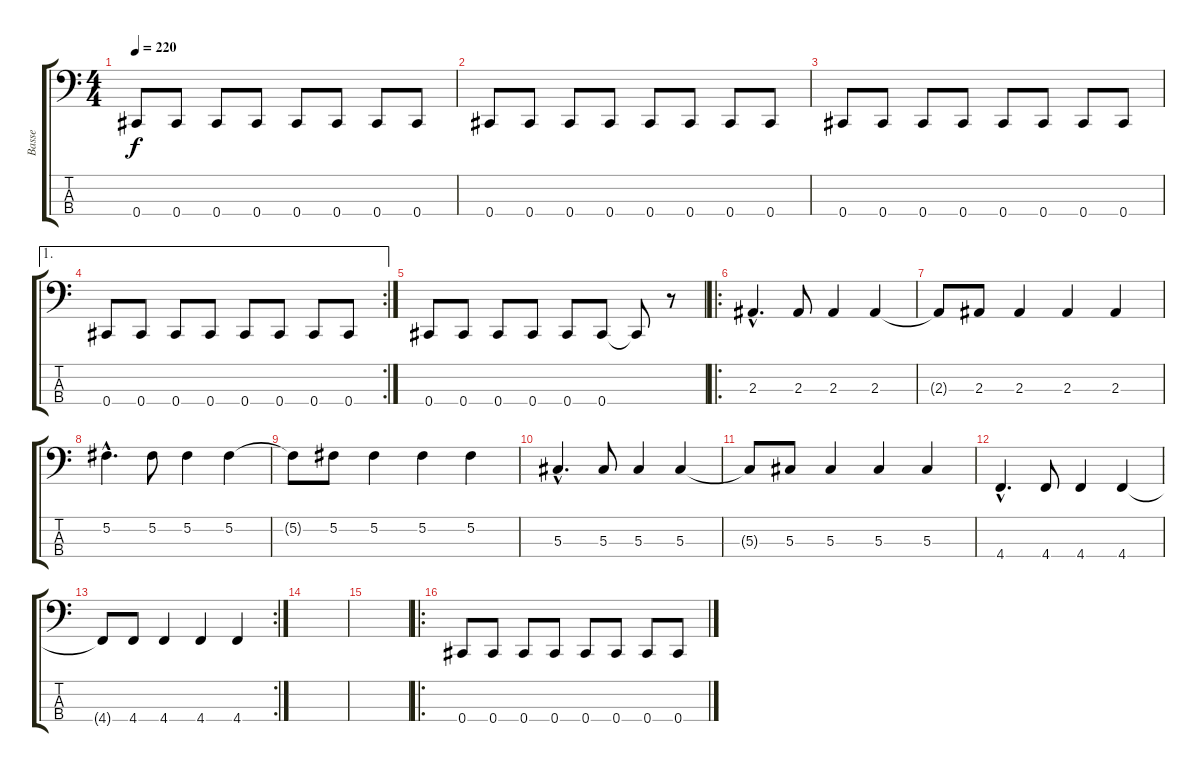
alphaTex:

\track ("Basse" "Basse") {instrument electricbassfinger}
\staff {score tabs}
\tuning (Gb2 Db2 Ab1 Db1) {hide}
\ts (4 4)
\tempo 220
\clef f4
\ks c
0.4.8{dy f} 0.4.8 0.4.8 0.4.8 0.4.8 0.4.8 0.4.8 0.4.8 |
0.4.8 0.4.8 0.4.8 0.4.8 0.4.8 0.4.8 0.4.8 0.4.8 |
0.4.8 0.4.8 0.4.8 0.4.8 0.4.8 0.4.8 0.4.8 0.4.8 |
\ae 1
\rc 2
0.4.8 0.4.8 0.4.8 0.4.8 0.4.8 0.4.8 0.4.8 0.4.8 |
0.4.8 0.4.8 0.4.8 0.4.8 0.4.8 0.4.8 0.4{t}.8 r.8 |
\ro
2.3{hac}.4{d} 2.3.8 2.3.4 2.3.4 |
2.3{t}.8 2.3.8 2.3.4 2.3.4 2.3.4 |
5.2{hac}.4{d} 5.2.8 5.2.4 5.2.4 |
5.2{t}.8 5.2.8 5.2.4 5.2.4 5.2.4 |
5.3{hac}.4{d} 5.3.8 5.3.4 5.3.4 |
5.3{t}.8 5.3.8 5.3.4 5.3.4 5.3.4 |
4.4{hac}.4{d} 4.4.8 4.4.4 4.4.4 |
\rc 2
4.4{t}.8 4.4.8 4.4.4 4.4.4 4.4.4 |
|
|
\ro
0.4.8 0.4.8 0.4.8 0.4.8 0.4.8 0.4.8 0.4.8 0.4.8
